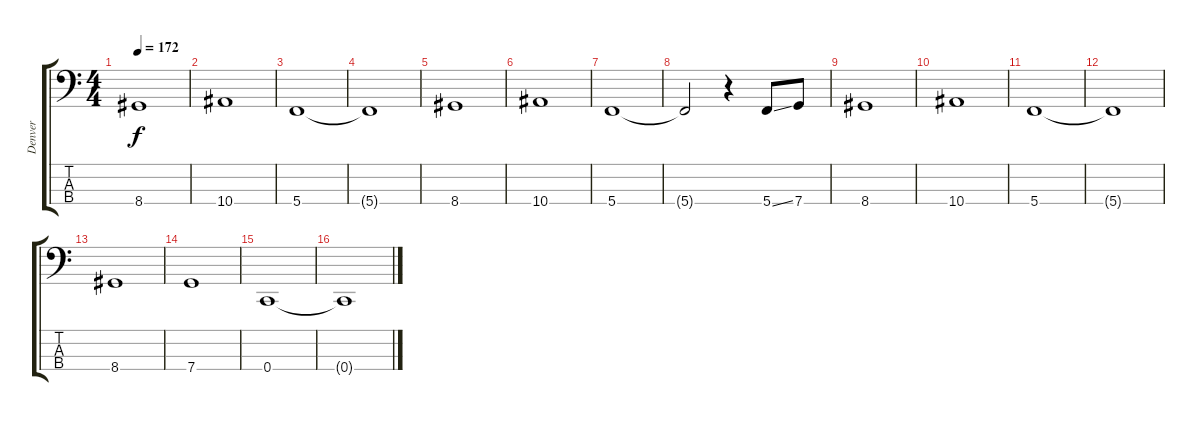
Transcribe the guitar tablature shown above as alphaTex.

\track ("Denver" "Denver") {instrument electricbassfinger}
\staff {score tabs}
\tuning (F2 C2 G1 C1) {hide}
\ts (4 4)
\tempo 172
\clef f4
\ks c
8.4.1{dy f instrument electricbassfinger} |
10.4.1 |
5.4.1 |
5.4{t}.1 |
8.4.1 |
10.4.1 |
5.4.1 |
5.4{t}.2 r.4 5.4{ss}.8 7.4.8 |
8.4.1 |
10.4.1 |
5.4.1 |
5.4{t}.1 |
8.4.1 |
7.4.1 |
0.4.1 |
0.4{t}.1
